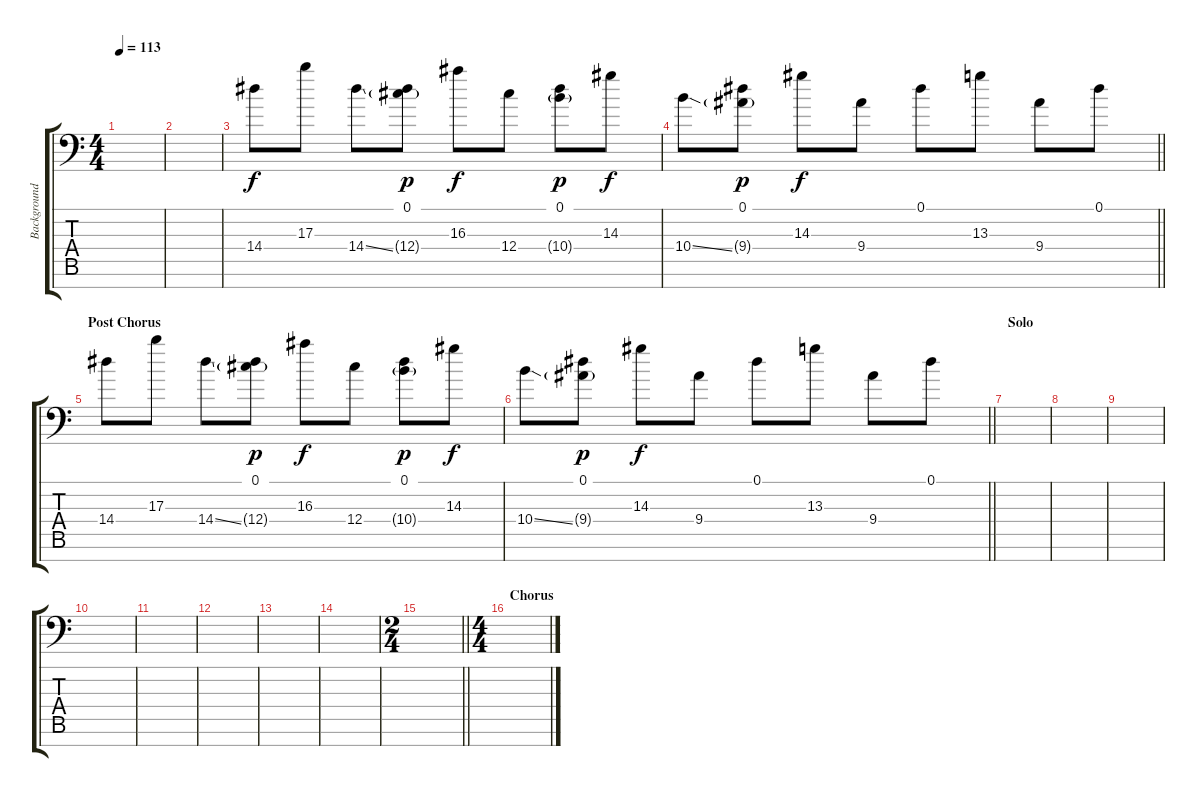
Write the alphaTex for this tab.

\track ("Background 2" "Background") {instrument electricguitarjazz}
\staff {score tabs}
\tuning (Eb4 Bb3 Gb3 Db3 Ab2 Eb2 Ab1) {hide}
\ts (4 4)
\tempo 113
\clef f4
\ks c
|
|
14.4.8{volume 8 instrument electricguitarjazz} 17.3.8 14.4{ss}.8 (0.1 12.4{g}).8{dy p} 16.3.8{dy f} 12.4.8 (0.1 10.4{g}).8{dy p} 14.3.8{dy f} |
\barLineRight lightlight
10.4{ss}.8 (0.1 9.4{g}).8{dy p} 14.3.8{dy f} 9.4.8 0.1.8 13.3.8 9.4.8 0.1.8 |
\section ("" "Post Chorus")
14.4.8 17.3.8 14.4{ss}.8 (0.1 12.4{g}).8{dy p} 16.3.8{dy f} 12.4.8 (0.1 10.4{g}).8{dy p} 14.3.8{dy f} |
\barLineRight lightlight
10.4{ss}.8 (0.1 9.4{g}).8{dy p} 14.3.8{dy f} 9.4.8 0.1.8 13.3.8 9.4.8 0.1.8 |
\section ("" "Solo")
|
|
|
|
|
|
|
|
\ts (2 4)
\barLineRight lightlight
|
\ts (4 4)
\section ("" "Chorus")
